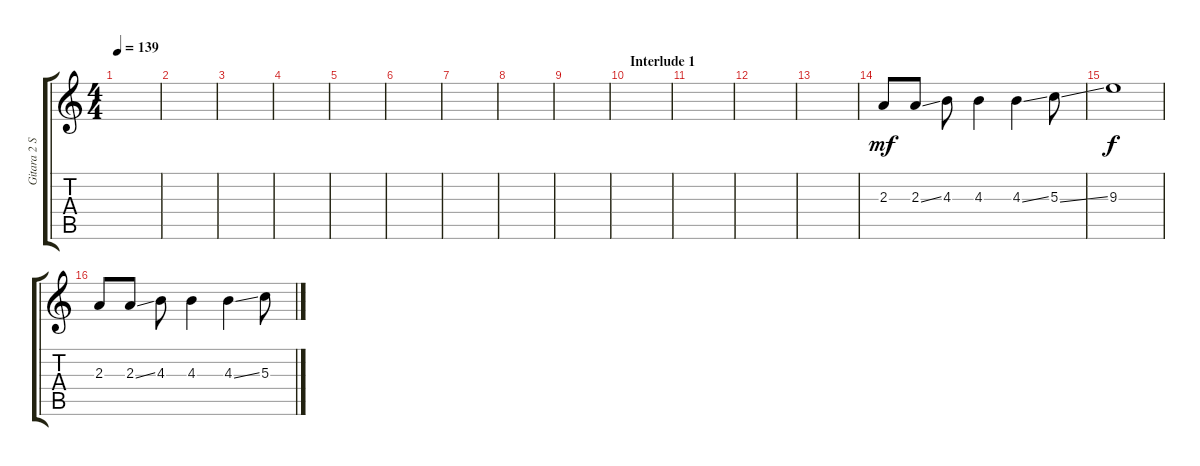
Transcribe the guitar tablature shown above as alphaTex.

\track ("Gitara 2 Solo" "Gitara 2 S") {instrument overdrivenguitar}
\staff {score tabs}
\tuning (E4 B3 G3 D3 A2 E2) {hide}
\ts (4 4)
\tempo 139
\clef g2
\ks c
|
|
|
|
|
|
|
|
|
\section ("" "Interlude 1")
|
|
|
|
2.3.8{dy mf} 2.3{ss}.8 4.3.8 4.3.4 4.3{ss}.4 5.3{ss}.8 |
9.3.1{dy f} |
2.3.8 2.3{ss}.8 4.3.8 4.3.4 4.3{ss}.4 5.3{ss}.8
